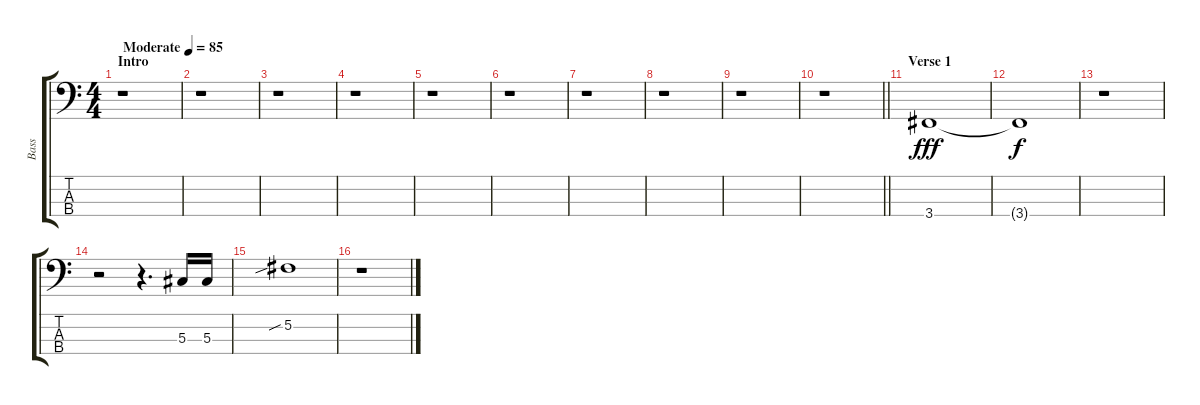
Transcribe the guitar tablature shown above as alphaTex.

\track ("Bass" "Bass") {instrument electricbassfinger}
\staff {score tabs}
\tuning (Gb2 Db2 Ab1 Eb1) {hide}
\ts (4 4)
\section ("" "Intro")
\tempo (85 "Moderate")
\clef f4
\ks c
r.1{dy fff instrument electricbassfinger} |
r.1 |
r.1 |
r.1 |
r.1 |
r.1 |
r.1 |
r.1 |
r.1 |
\barLineRight lightlight
r.1 |
\section ("" "Verse 1")
3.4.1 |
3.4{t}.1{dy f} |
r.1 |
r.2 r.4{d} 5.3.16 5.3.16 |
5.2{sib}.1 |
r.1
